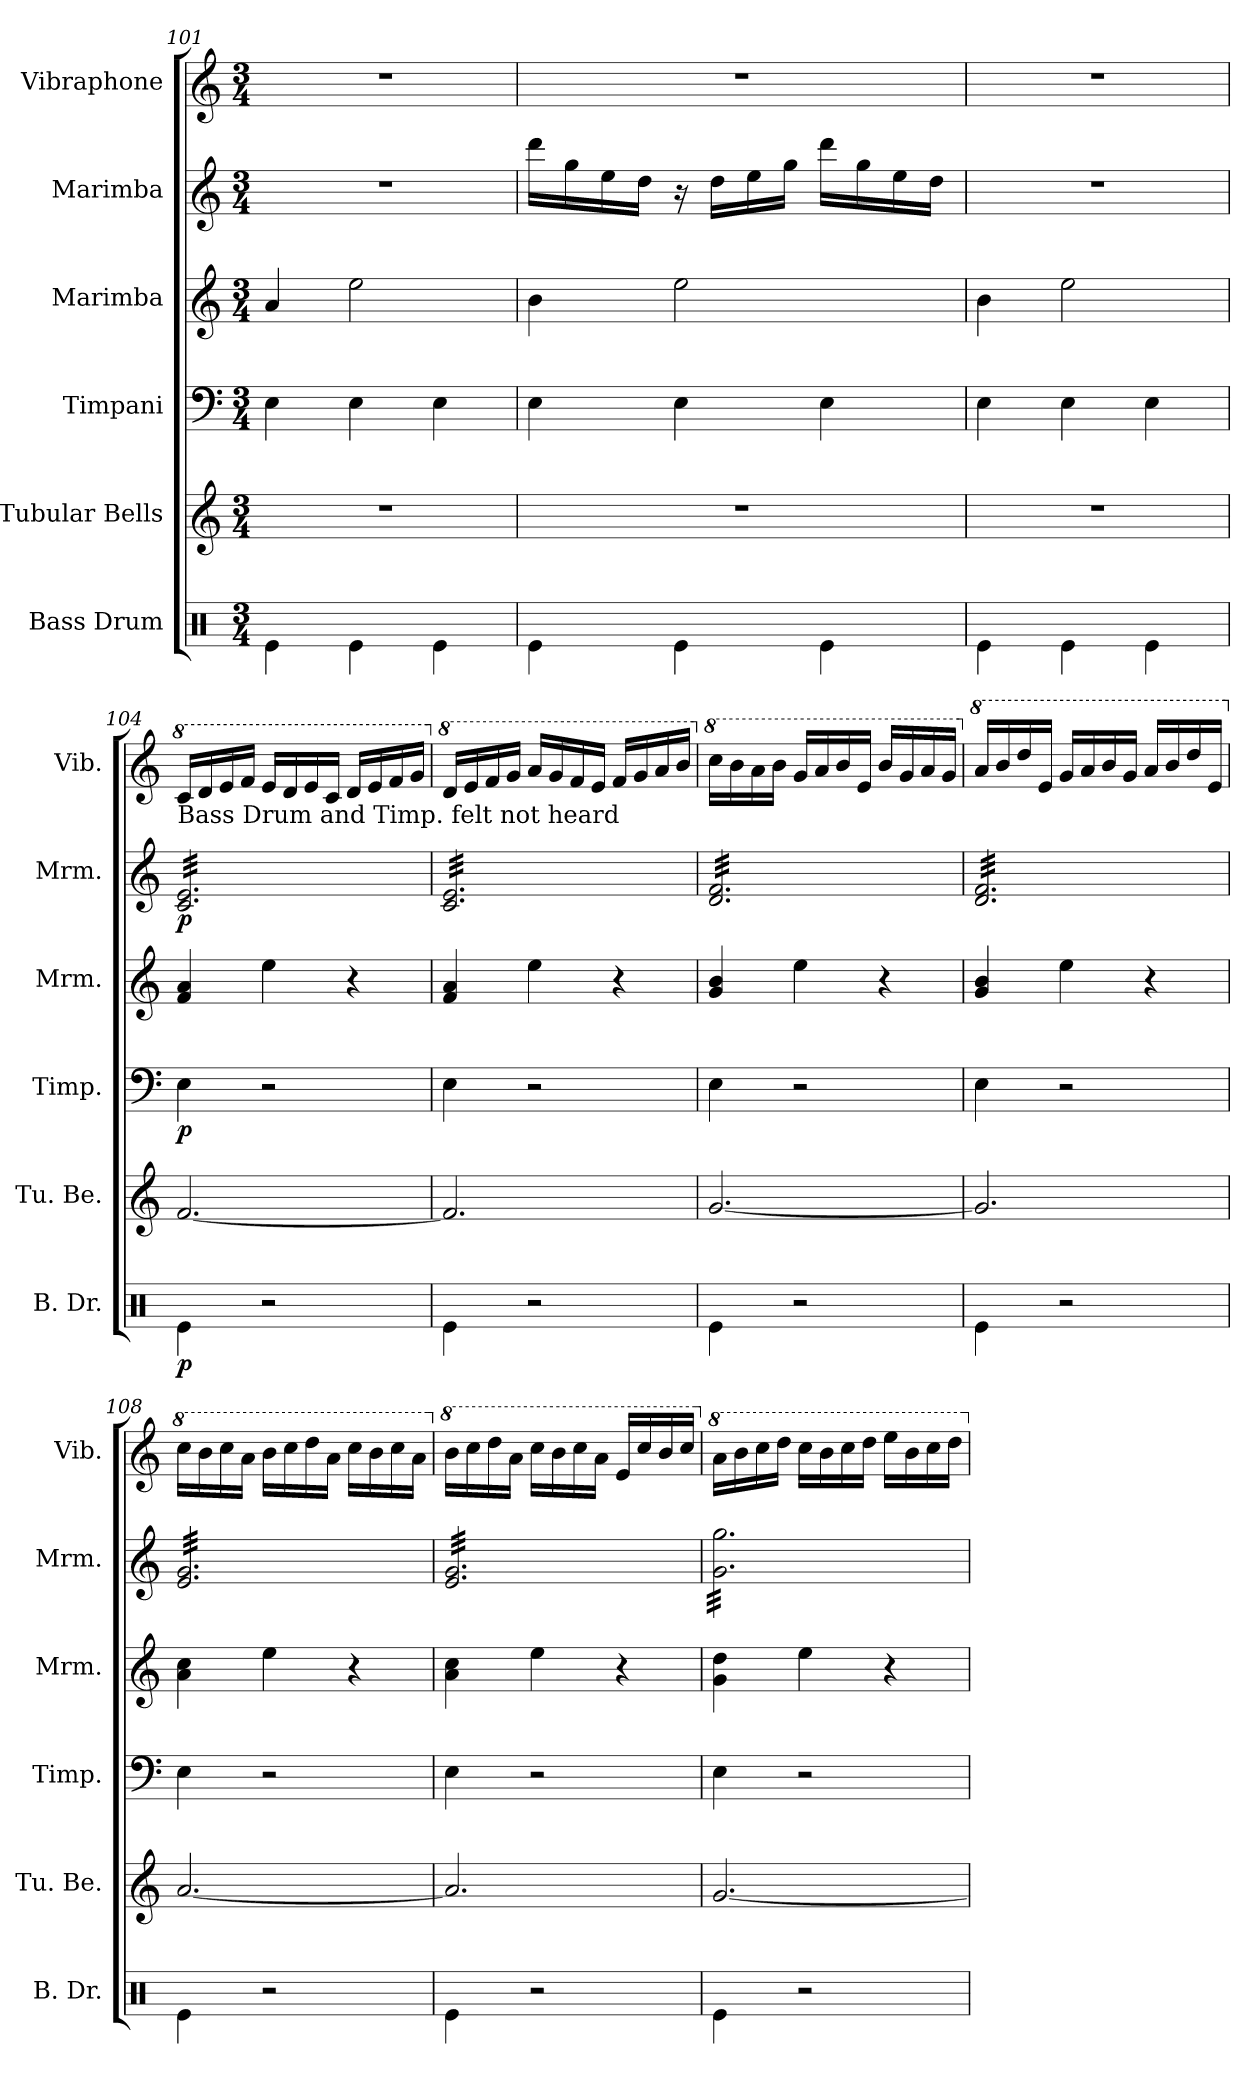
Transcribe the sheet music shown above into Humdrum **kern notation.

**kern	**dynam	**kern	**kern	**dynam	**kern	**kern	**dynam	**kern
*part6	*part6	*part5	*part4	*part4	*part3	*part2	*part2	*part1
*staff6	*staff6	*staff5	*staff4	*staff4	*staff3	*staff2	*staff2	*staff1
*I"Bass Drum	*	*I"Tubular Bells	*I"Timpani	*	*I"Marimba	*I"Marimba	*	*I"Vibraphone
*I'B. Dr.	*	*I'Tu. Be.	*I'Timp.	*	*I'Mrm.	*I'Mrm.	*	*I'Vib.
*clefX	*	*clefG2	*clefF4	*	*clefG2	*clefG2	*	*clefG2
*k[]	*	*k[]	*k[]	*	*k[]	*k[]	*	*k[]
*M3/4	*	*M3/4	*M3/4	*	*M3/4	*M3/4	*	*M3/4
=101	=101	=101	=101	=101	=101	=101	=101	=101
4Re\	.	2.r	4E\	.	4a/	2.r	.	2.r
4Re\	.	.	4E\	.	2ee\	.	.	.
4Re\	.	.	4E\	.	.	.	.	.
=102	=102	=102	=102	=102	=102	=102	=102	=102
4Re\	.	2.r	4E\	.	4b\	16ddd\LL	.	2.r
.	.	.	.	.	.	16gg\	.	.
.	.	.	.	.	.	16ee\	.	.
.	.	.	.	.	.	16dd\JJ	.	.
4Re\	.	.	4E\	.	2ee\	16r	.	.
.	.	.	.	.	.	16dd\LL	.	.
.	.	.	.	.	.	16ee\	.	.
.	.	.	.	.	.	16gg\JJ	.	.
4Re\	.	.	4E\	.	.	16ddd\LL	.	.
.	.	.	.	.	.	16gg\	.	.
.	.	.	.	.	.	16ee\	.	.
.	.	.	.	.	.	16dd\JJ	.	.
=103	=103	=103	=103	=103	=103	=103	=103	=103
4Re\	.	2.r	4E\	.	4b\	2.r	.	2.r
4Re\	.	.	4E\	.	2ee\	.	.	.
4Re\	.	.	4E\	.	.	.	.	.
!!LO:PB:g=z
=104	=104	=104	=104	=104	=104	=104	=104	=104
*	*	*	*	*	*	*	*	*8va
!	!	!	!	!	!	!	!	!LO:TX:b:t=Bass Drum and Timp. felt not heard
!	!LO:DY:b	!	!	!LO:DY:b	!	!	!LO:DY:b	!
*	*	*	*	*	*	*tremolo	*	*
4Re\	p	[2.f/	4E\	p	4f/ 4a/	32c/ 32e/LLL	p	16cc/LL
.	.	.	.	.	.	32c/ 32e/	.	.
.	.	.	.	.	.	32c/ 32e/	.	16dd/
.	.	.	.	.	.	32c/ 32e/	.	.
.	.	.	.	.	.	32c/ 32e/	.	16ee/
.	.	.	.	.	.	32c/ 32e/	.	.
.	.	.	.	.	.	32c/ 32e/	.	16ff/JJ
.	.	.	.	.	.	32c/ 32e/	.	.
2r	.	.	2r	.	4ee\	32c/ 32e/	.	16ee/LL
.	.	.	.	.	.	32c/ 32e/	.	.
.	.	.	.	.	.	32c/ 32e/	.	16dd/
.	.	.	.	.	.	32c/ 32e/	.	.
.	.	.	.	.	.	32c/ 32e/	.	16ee/
.	.	.	.	.	.	32c/ 32e/	.	.
.	.	.	.	.	.	32c/ 32e/	.	16cc/JJ
.	.	.	.	.	.	32c/ 32e/	.	.
.	.	.	.	.	4r	32c/ 32e/	.	16dd/LL
.	.	.	.	.	.	32c/ 32e/	.	.
.	.	.	.	.	.	32c/ 32e/	.	16ee/
.	.	.	.	.	.	32c/ 32e/	.	.
.	.	.	.	.	.	32c/ 32e/	.	16ff/
.	.	.	.	.	.	32c/ 32e/	.	.
.	.	.	.	.	.	32c/ 32e/	.	16gg/JJ
.	.	.	.	.	.	32c/ 32e/JJJ	.	.
=105	=105	=105	=105	=105	=105	=105	=105	=105
*	*	*	*	*	*	*	*	*X8va
*	*	*	*	*	*	*	*	*8va
4Re\	.	2.f/]	4E\	.	4f/ 4a/	32c/ 32e/LLL	.	16dd/LL
.	.	.	.	.	.	32c/ 32e/	.	.
.	.	.	.	.	.	32c/ 32e/	.	16ee/
.	.	.	.	.	.	32c/ 32e/	.	.
.	.	.	.	.	.	32c/ 32e/	.	16ff/
.	.	.	.	.	.	32c/ 32e/	.	.
.	.	.	.	.	.	32c/ 32e/	.	16gg/JJ
.	.	.	.	.	.	32c/ 32e/	.	.
2r	.	.	2r	.	4ee\	32c/ 32e/	.	16aa/LL
.	.	.	.	.	.	32c/ 32e/	.	.
.	.	.	.	.	.	32c/ 32e/	.	16gg/
.	.	.	.	.	.	32c/ 32e/	.	.
.	.	.	.	.	.	32c/ 32e/	.	16ff/
.	.	.	.	.	.	32c/ 32e/	.	.
.	.	.	.	.	.	32c/ 32e/	.	16ee/JJ
.	.	.	.	.	.	32c/ 32e/	.	.
.	.	.	.	.	4r	32c/ 32e/	.	16ff/LL
.	.	.	.	.	.	32c/ 32e/	.	.
.	.	.	.	.	.	32c/ 32e/	.	16gg/
.	.	.	.	.	.	32c/ 32e/	.	.
.	.	.	.	.	.	32c/ 32e/	.	16aa/
.	.	.	.	.	.	32c/ 32e/	.	.
.	.	.	.	.	.	32c/ 32e/	.	16bb/JJ
.	.	.	.	.	.	32c/ 32e/JJJ	.	.
=106	=106	=106	=106	=106	=106	=106	=106	=106
*	*	*	*	*	*	*	*	*X8va
*	*	*	*	*	*	*	*	*8va
4Re\	.	[2.g/	4E\	.	4g/ 4b/	32d/ 32f/LLL	.	16ccc\LL
.	.	.	.	.	.	32d/ 32f/	.	.
.	.	.	.	.	.	32d/ 32f/	.	16bb\
.	.	.	.	.	.	32d/ 32f/	.	.
.	.	.	.	.	.	32d/ 32f/	.	16aa\
.	.	.	.	.	.	32d/ 32f/	.	.
.	.	.	.	.	.	32d/ 32f/	.	16bb\JJ
.	.	.	.	.	.	32d/ 32f/	.	.
2r	.	.	2r	.	4ee\	32d/ 32f/	.	16gg/LL
.	.	.	.	.	.	32d/ 32f/	.	.
.	.	.	.	.	.	32d/ 32f/	.	16aa/
.	.	.	.	.	.	32d/ 32f/	.	.
.	.	.	.	.	.	32d/ 32f/	.	16bb/
.	.	.	.	.	.	32d/ 32f/	.	.
.	.	.	.	.	.	32d/ 32f/	.	16ee/JJ
.	.	.	.	.	.	32d/ 32f/	.	.
.	.	.	.	.	4r	32d/ 32f/	.	16bb/LL
.	.	.	.	.	.	32d/ 32f/	.	.
.	.	.	.	.	.	32d/ 32f/	.	16gg/
.	.	.	.	.	.	32d/ 32f/	.	.
.	.	.	.	.	.	32d/ 32f/	.	16aa/
.	.	.	.	.	.	32d/ 32f/	.	.
.	.	.	.	.	.	32d/ 32f/	.	16gg/JJ
.	.	.	.	.	.	32d/ 32f/JJJ	.	.
!!LO:LB:g=z
=107	=107	=107	=107	=107	=107	=107	=107	=107
*	*	*	*	*	*	*	*	*X8va
*	*	*	*	*	*	*	*	*8va
4Re\	.	2.g/]	4E\	.	4g/ 4b/	32d/ 32f/LLL	.	16aa/LL
.	.	.	.	.	.	32d/ 32f/	.	.
.	.	.	.	.	.	32d/ 32f/	.	16bb/
.	.	.	.	.	.	32d/ 32f/	.	.
.	.	.	.	.	.	32d/ 32f/	.	16ddd/
.	.	.	.	.	.	32d/ 32f/	.	.
.	.	.	.	.	.	32d/ 32f/	.	16ee/JJ
.	.	.	.	.	.	32d/ 32f/	.	.
2r	.	.	2r	.	4ee\	32d/ 32f/	.	16gg/LL
.	.	.	.	.	.	32d/ 32f/	.	.
.	.	.	.	.	.	32d/ 32f/	.	16aa/
.	.	.	.	.	.	32d/ 32f/	.	.
.	.	.	.	.	.	32d/ 32f/	.	16bb/
.	.	.	.	.	.	32d/ 32f/	.	.
.	.	.	.	.	.	32d/ 32f/	.	16gg/JJ
.	.	.	.	.	.	32d/ 32f/	.	.
.	.	.	.	.	4r	32d/ 32f/	.	16aa/LL
.	.	.	.	.	.	32d/ 32f/	.	.
.	.	.	.	.	.	32d/ 32f/	.	16bb/
.	.	.	.	.	.	32d/ 32f/	.	.
.	.	.	.	.	.	32d/ 32f/	.	16ddd/
.	.	.	.	.	.	32d/ 32f/	.	.
.	.	.	.	.	.	32d/ 32f/	.	16ee/JJ
.	.	.	.	.	.	32d/ 32f/JJJ	.	.
=108	=108	=108	=108	=108	=108	=108	=108	=108
*	*	*	*	*	*	*	*	*X8va
*	*	*	*	*	*	*	*	*8va
4Re\	.	[2.a/	4E\	.	4a\ 4cc\	32e/ 32g/LLL	.	16ccc\LL
.	.	.	.	.	.	32e/ 32g/	.	.
.	.	.	.	.	.	32e/ 32g/	.	16bb\
.	.	.	.	.	.	32e/ 32g/	.	.
.	.	.	.	.	.	32e/ 32g/	.	16ccc\
.	.	.	.	.	.	32e/ 32g/	.	.
.	.	.	.	.	.	32e/ 32g/	.	16aa\JJ
.	.	.	.	.	.	32e/ 32g/	.	.
2r	.	.	2r	.	4ee\	32e/ 32g/	.	16bb\LL
.	.	.	.	.	.	32e/ 32g/	.	.
.	.	.	.	.	.	32e/ 32g/	.	16ccc\
.	.	.	.	.	.	32e/ 32g/	.	.
.	.	.	.	.	.	32e/ 32g/	.	16ddd\
.	.	.	.	.	.	32e/ 32g/	.	.
.	.	.	.	.	.	32e/ 32g/	.	16aa\JJ
.	.	.	.	.	.	32e/ 32g/	.	.
.	.	.	.	.	4r	32e/ 32g/	.	16ccc\LL
.	.	.	.	.	.	32e/ 32g/	.	.
.	.	.	.	.	.	32e/ 32g/	.	16bb\
.	.	.	.	.	.	32e/ 32g/	.	.
.	.	.	.	.	.	32e/ 32g/	.	16ccc\
.	.	.	.	.	.	32e/ 32g/	.	.
.	.	.	.	.	.	32e/ 32g/	.	16aa\JJ
.	.	.	.	.	.	32e/ 32g/JJJ	.	.
=109	=109	=109	=109	=109	=109	=109	=109	=109
*	*	*	*	*	*	*	*	*X8va
*	*	*	*	*	*	*	*	*8va
4Re\	.	2.a/]	4E\	.	4a\ 4cc\	32e/ 32g/LLL	.	16bb\LL
.	.	.	.	.	.	32e/ 32g/	.	.
.	.	.	.	.	.	32e/ 32g/	.	16ccc\
.	.	.	.	.	.	32e/ 32g/	.	.
.	.	.	.	.	.	32e/ 32g/	.	16ddd\
.	.	.	.	.	.	32e/ 32g/	.	.
.	.	.	.	.	.	32e/ 32g/	.	16aa\JJ
.	.	.	.	.	.	32e/ 32g/	.	.
2r	.	.	2r	.	4ee\	32e/ 32g/	.	16ccc\LL
.	.	.	.	.	.	32e/ 32g/	.	.
.	.	.	.	.	.	32e/ 32g/	.	16bb\
.	.	.	.	.	.	32e/ 32g/	.	.
.	.	.	.	.	.	32e/ 32g/	.	16ccc\
.	.	.	.	.	.	32e/ 32g/	.	.
.	.	.	.	.	.	32e/ 32g/	.	16aa\JJ
.	.	.	.	.	.	32e/ 32g/	.	.
.	.	.	.	.	4r	32e/ 32g/	.	16ee/LL
.	.	.	.	.	.	32e/ 32g/	.	.
.	.	.	.	.	.	32e/ 32g/	.	16ccc/
.	.	.	.	.	.	32e/ 32g/	.	.
.	.	.	.	.	.	32e/ 32g/	.	16bb/
.	.	.	.	.	.	32e/ 32g/	.	.
.	.	.	.	.	.	32e/ 32g/	.	16ccc/JJ
.	.	.	.	.	.	32e/ 32g/JJJ	.	.
!!LO:PB:g=z
=110	=110	=110	=110	=110	=110	=110	=110	=110
*	*	*	*	*	*	*	*	*X8va
*	*	*	*	*	*	*	*	*8va
4Re\	.	[2.g/	4E\	.	4g\ 4dd\	32g\ 32gg\LLL	.	16aa\LL
.	.	.	.	.	.	32g\ 32gg\	.	.
.	.	.	.	.	.	32g\ 32gg\	.	16bb\
.	.	.	.	.	.	32g\ 32gg\	.	.
.	.	.	.	.	.	32g\ 32gg\	.	16ccc\
.	.	.	.	.	.	32g\ 32gg\	.	.
.	.	.	.	.	.	32g\ 32gg\	.	16ddd\JJ
.	.	.	.	.	.	32g\ 32gg\	.	.
2r	.	.	2r	.	4ee\	32g\ 32gg\	.	16ccc\LL
.	.	.	.	.	.	32g\ 32gg\	.	.
.	.	.	.	.	.	32g\ 32gg\	.	16bb\
.	.	.	.	.	.	32g\ 32gg\	.	.
.	.	.	.	.	.	32g\ 32gg\	.	16ccc\
.	.	.	.	.	.	32g\ 32gg\	.	.
.	.	.	.	.	.	32g\ 32gg\	.	16ddd\JJ
.	.	.	.	.	.	32g\ 32gg\	.	.
.	.	.	.	.	4r	32g\ 32gg\	.	16eee\LL
.	.	.	.	.	.	32g\ 32gg\	.	.
.	.	.	.	.	.	32g\ 32gg\	.	16bb\
.	.	.	.	.	.	32g\ 32gg\	.	.
.	.	.	.	.	.	32g\ 32gg\	.	16ccc\
.	.	.	.	.	.	32g\ 32gg\	.	.
.	.	.	.	.	.	32g\ 32gg\	.	16ddd\JJ
.	.	.	.	.	.	32g\ 32gg\JJJ	.	.
*	*	*	*	*	*	*Xtremolo	*	*
*	*	*	*	*	*	*	*	*X8va
=	=	=	=	=	=	=	=	=
*-	*-	*-	*-	*-	*-	*-	*-	*-
